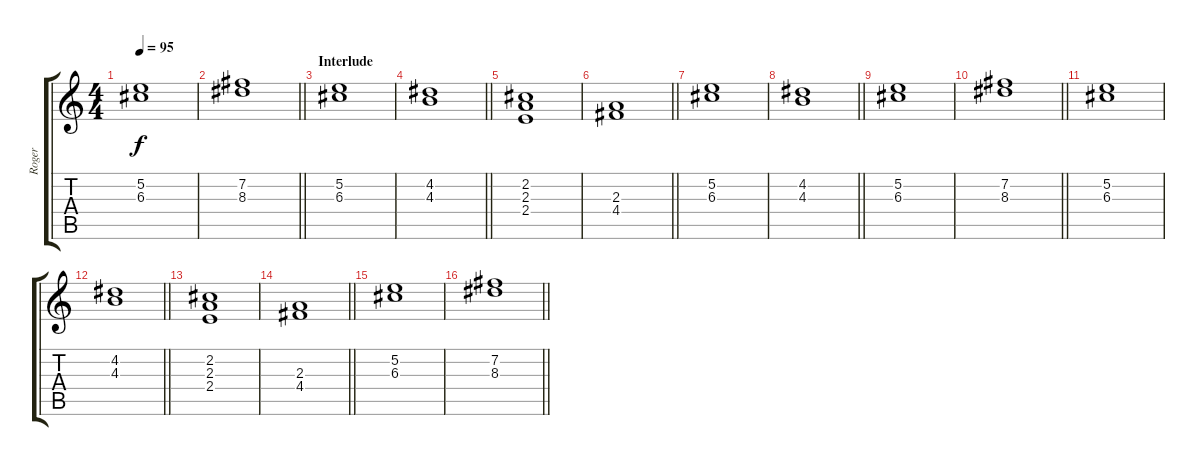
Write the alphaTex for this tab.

\track ("Roger" "Roger") {instrument synthstrings2}
\staff {score tabs}
\tuning (E5 B4 G4 D4 A3 E3) {hide}
\ts (4 4)
\tempo 95
\clef g2
\ks c
(5.2 6.3).1{dy f} |
\barLineRight lightlight
(7.2 8.3).1 |
\section ("" "Interlude")
(5.2 6.3).1 |
\barLineRight lightlight
(4.2 4.3).1 |
(2.2 2.3 2.4).1 |
\barLineRight lightlight
(2.3 4.4).1 |
(5.2 6.3).1 |
\barLineRight lightlight
(4.2 4.3).1 |
(5.2 6.3).1 |
\barLineRight lightlight
(7.2 8.3).1 |
(5.2 6.3).1 |
\barLineRight lightlight
(4.2 4.3).1 |
(2.2 2.3 2.4).1 |
\barLineRight lightlight
(2.3 4.4).1 |
(5.2 6.3).1 |
\barLineRight lightlight
(7.2 8.3).1
